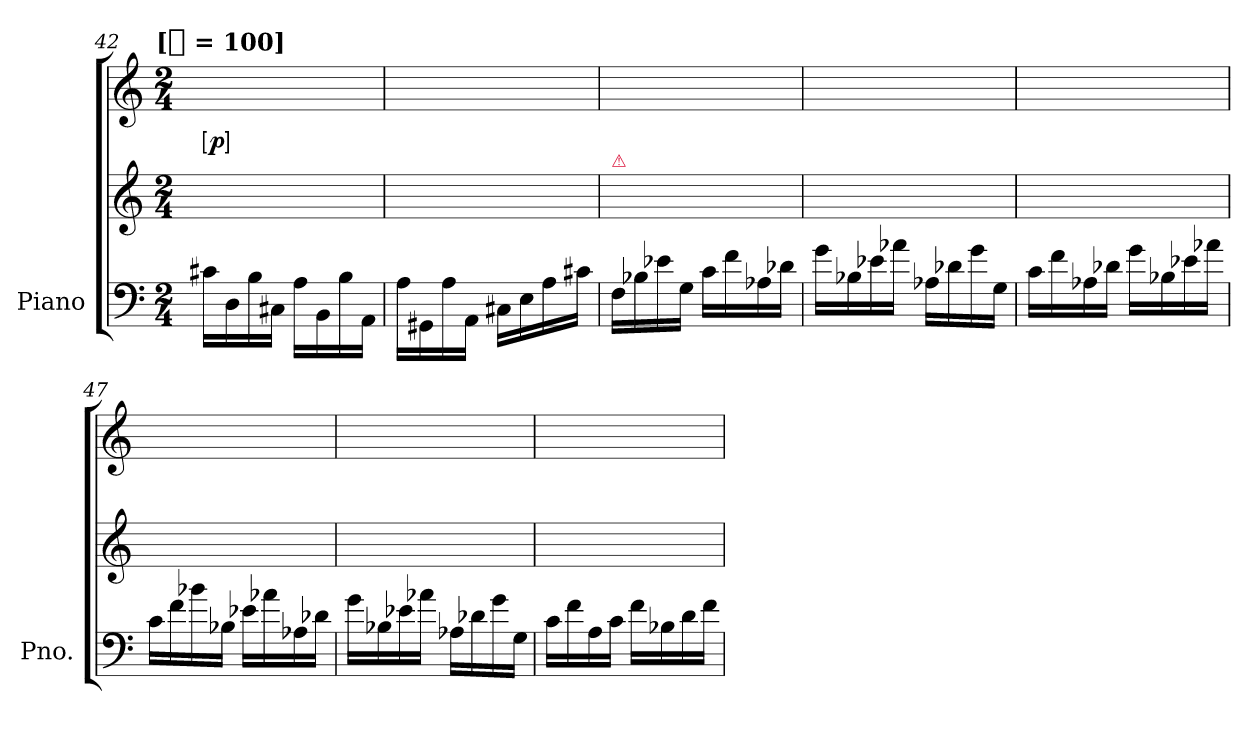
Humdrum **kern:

**kern	**kern	**kern	**dynam
*part1	*part1	*part1	*part1
*staff3	*staff2	*staff1	*staff1/2/3
*I"Piano	*	*	*
*I'Pno.	*	*	*
*clefF4	*clefG2	*clefG2	*
*k[]	*k[]	*k[]	*
*C:	*C:	*C:	*
!!LO:TX:omd:t=[[quarter] = 100]
*M2/4	*M2/4	*M2/4	*
*MM100	*MM100	*MM100	*
=42	=42	=42	=42
!	!	!	!LO:DY:ed=brack
16c#XLL	2ryy	8ryy	p
16D	.	.	.
16B	.	8ryy	.
16C#XJJ	.	.	.
16ALL	.	8.ryy	.
16BB	.	.	.
16B	.	.	.
16AAJJ	.	16ryy	.
=43	=43	=43	=43
16ALL	2ryy	16ryy	.
16GG#X	.	16ryy	.
16A	.	8ryy	.
16AAJJ	.	.	.
16C#XLL	.	16ryy	.
16E	.	16ryy	.
16A	.	8ryy	.
16c#XJJ	.	.	.
=44	=44	=44	=44
!	!LO:TX:a:color=crimson:t=⚠	!	!
16FLL	2ryy	8ryy	.
16B-X	.	.	.
16e-X	.	16ryy	.
16GJJ	.	16ryy	.
16c/LL	.	8ryy	.
16f\	.	.	.
16A-X	.	8ryy	.
16d-X\JJ	.	.	.
=45	=45	=45	=45
16g/LL	2ryy	8ryy	.
16B-X	.	.	.
16e-X\	.	8ryy	.
16a-X\JJ	.	.	.
16A-X/LL	.	4ryy	.
16d-X\	.	.	.
16g\	.	.	.
16GJJ	.	.	.
=46	=46	=46	=46
16c/LL	2ryy	8ryy	.
16f\	.	.	.
16A-X	.	16ryy	.
16d-X\JJ	.	16ryy	.
16g/LL	.	8ryy	.
16B-X	.	.	.
16e-X\	.	8ryy	.
16a-X\JJ	.	.	.
=47	=47	=47	=47
16c\LL	2ryy	8ryy	.
16f\	.	.	.
16b-X\	.	16ryy	.
16B-X\JJ	.	16ryy	.
16e-X/LL	.	8ryy	.
16a-X\	.	.	.
16A-X	.	8ryy	.
16d-X\JJ	.	.	.
=48	=48	=48	=48
16g/LL	2ryy	8ryy	.
16B-X	.	.	.
16e-X\	.	8ryy	.
16a-X\JJ	.	.	.
16A-X/LL	.	8ryy	.
16d-X\	.	.	.
16g\	.	8ryy	.
16GJJ	.	.	.
=49	=49	=49	=49
16c/LL	2ryy	8ryy	.
16f\	.	.	.
16A	.	16ryy	.
16c\JJ	.	16ryy	.
16f/LL	.	8ryy	.
16B-X	.	.	.
16d\	.	8ryy	.
16f\JJ	.	.	.
=	=	=	=
*-	*-	*-	*-
